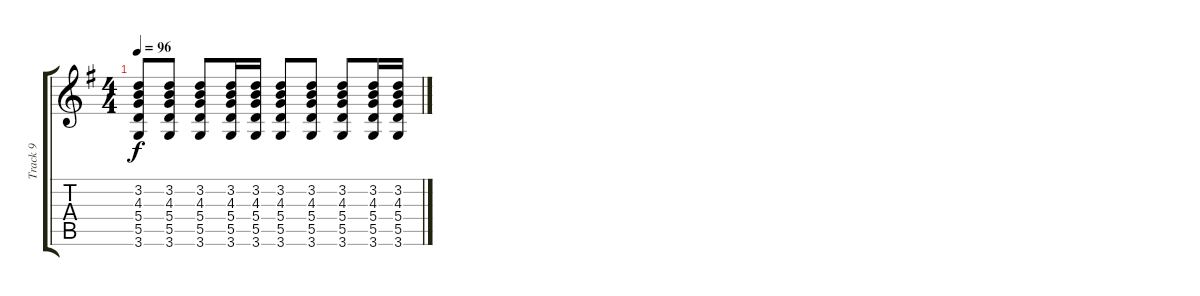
\track ("Track 9" "Track 9") {instrument overdrivenguitar}
\staff {score tabs}
\tuning (E4 B3 G3 D3 A2 E2) {hide}
\ts (4 4)
\tempo 96
\clef g2
\ks g
(3.2 4.3 5.4 5.5 3.6).8{dy f} (3.2 4.3 5.4 5.5 3.6).8 (3.2 4.3 5.4 5.5 3.6).8 (3.2 4.3 5.4 5.5 3.6).16 (3.2 4.3 5.4 5.5 3.6).16 (3.2 4.3 5.4 5.5 3.6).8 (3.2 4.3 5.4 5.5 3.6).8 (3.2 4.3 5.4 5.5 3.6).8 (3.2 4.3 5.4 5.5 3.6).16 (3.2 4.3 5.4 5.5 3.6).16
